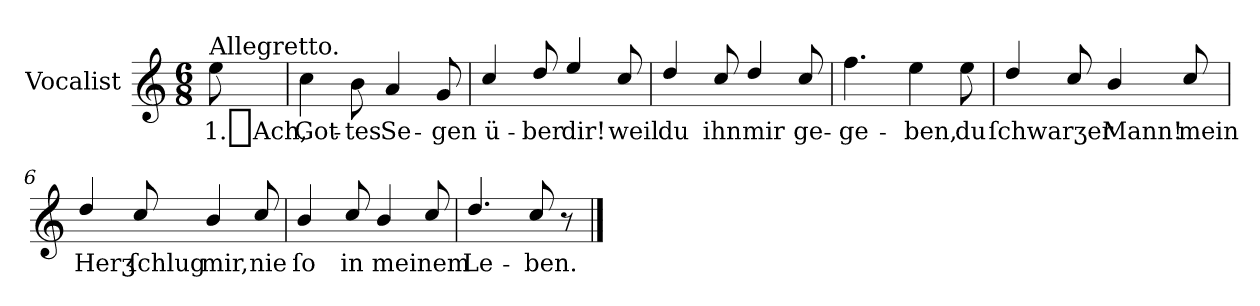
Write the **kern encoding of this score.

**kern	**text
*part1	*part1
*staff1	*staff1
*I"Vocalist	*
*clefG2	*
*k[]	*
*C:	*
*M6/8	*
=	=
!LO:TX:a:t=Allegretto.	!
8ee	1._Ach,
=1	=1
4cc	Got-
8b	-tes
4a	Se-
8g	-gen
=2	=2
4cc/	ü-
8dd/	-ber
4ee/	dir!
8cc/	weil
=3	=3
4dd/	du
8cc/	ihn
4dd/	mir
8cc/	ge-
=4	=4
4.ff	-ge-
4ee	-ben,
8ee	du
=5	=5
4dd/	ſchwarʒer
8cc/	.
4b/	Mann!
8cc/	mein
=6	=6
4dd/	Herʒ
8cc/	ſchlug
4b/	mir,
8cc/	nie
=7	=7
4b/	ſo
8cc/	in
4b/	meinem
8cc/	.
=8	=8
4.dd/	Le-
8cc/	-ben.
8r	.
==	==
*-	*-
